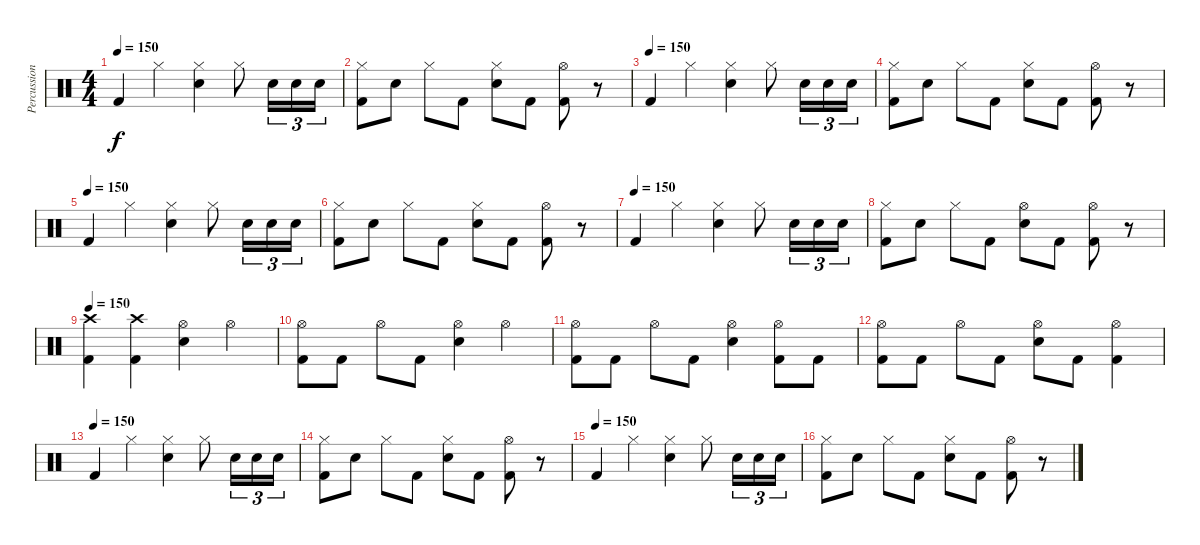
\track ("Percussion" "Percussion") {instrument percussion}
\staff {score}
\articulation defaults
\ts (4 4)
\tempo 150
\clef neutral
\ks c "Kick (hit) 2".4{dy f} "Hi-Hat (closed)".4
("Hi-Hat (closed)" "Electric Snare (hit)").4 "Hi-Hat (closed)".8 "Electric Snare (hit)".16{tu (3 2)} "Electric Snare (hit)".16{tu (3 2)} "Electric Snare (hit)".16{tu (3 2)} |
("Hi-Hat (closed)" "Kick (hit) 2").8 "Electric Snare (hit)".8 "Hi-Hat (closed)".8 "Kick (hit) 2".8 ("Hi-Hat (closed)" "Electric Snare (hit)").8 "Kick (hit) 2".8 ("Hi-Hat (open)" "Kick (hit) 2").8 r.8 |
\tempo (150)
"Kick (hit) 2".4 "Hi-Hat (closed)".4 ("Hi-Hat (closed)" "Electric Snare (hit)").4 "Hi-Hat (closed)".8 "Electric Snare (hit)".16{tu (3 2)} "Electric Snare (hit)".16{tu (3 2)} "Electric Snare (hit)".16{tu (3 2)} |
("Hi-Hat (closed)" "Kick (hit) 2").8 "Electric Snare (hit)".8 "Hi-Hat (closed)".8 "Kick (hit) 2".8 ("Hi-Hat (closed)" "Electric Snare (hit)").8 "Kick (hit) 2".8 ("Hi-Hat (open)" "Kick (hit) 2").8 r.8 |
\tempo (150)
"Kick (hit) 2".4 "Hi-Hat (closed)".4 ("Hi-Hat (closed)" "Electric Snare (hit)").4 "Hi-Hat (closed)".8 "Electric Snare (hit)".16{tu (3 2)} "Electric Snare (hit)".16{tu (3 2)} "Electric Snare (hit)".16{tu (3 2)} |
("Hi-Hat (closed)" "Kick (hit) 2").8 "Electric Snare (hit)".8 "Hi-Hat (closed)".8 "Kick (hit) 2".8 ("Hi-Hat (closed)" "Electric Snare (hit)").8 "Kick (hit) 2".8 ("Hi-Hat (open)" "Kick (hit) 2").8 r.8 |
\tempo (150)
"Kick (hit) 2".4 "Hi-Hat (closed)".4 ("Hi-Hat (closed)" "Electric Snare (hit)").4 "Hi-Hat (closed)".8 "Electric Snare (hit)".16{tu (3 2)} "Electric Snare (hit)".16{tu (3 2)} "Electric Snare (hit)".16{tu (3 2)} |
("Hi-Hat (closed)" "Kick (hit) 2").8 "Electric Snare (hit)".8 "Hi-Hat (closed)".8 "Kick (hit) 2".8 ("Hi-Hat (open)" "Electric Snare (hit)").8 "Kick (hit) 2".8 ("Hi-Hat (open)" "Kick (hit) 2").8 r.8 |
\tempo 150
("Crash high (hit)" "Kick (hit) 2").4 ("Crash high (hit)" "Kick (hit) 2").4 ("Hi-Hat (open)" "Electric Snare (hit)").4 "Hi-Hat (open)".4 |
("Hi-Hat (open)" "Kick (hit) 2").8 "Kick (hit) 2".8 "Hi-Hat (open)".8 "Kick (hit) 2".8 ("Hi-Hat (open)" "Electric Snare (hit)").4 "Hi-Hat (open)".4 |
("Hi-Hat (open)" "Kick (hit) 2").8 "Kick (hit) 2".8 "Hi-Hat (open)".8 "Kick (hit) 2".8 ("Hi-Hat (open)" "Electric Snare (hit)").4 ("Hi-Hat (open)" "Kick (hit) 2").8 "Kick (hit) 2".8 |
("Hi-Hat (open)" "Kick (hit) 2").8 "Kick (hit) 2".8 "Hi-Hat (open)".8 "Kick (hit) 2".8 ("Hi-Hat (open)" "Electric Snare (hit)").8 "Kick (hit) 2".8 ("Hi-Hat (open)" "Kick (hit) 2").4 |
\tempo (150)
"Kick (hit) 2".4 "Hi-Hat (closed)".4 ("Hi-Hat (closed)" "Electric Snare (hit)").4 "Hi-Hat (closed)".8 "Electric Snare (hit)".16{tu (3 2)} "Electric Snare (hit)".16{tu (3 2)} "Electric Snare (hit)".16{tu (3 2)} |
("Hi-Hat (closed)" "Kick (hit) 2").8 "Electric Snare (hit)".8 "Hi-Hat (closed)".8 "Kick (hit) 2".8 ("Hi-Hat (closed)" "Electric Snare (hit)").8 "Kick (hit) 2".8 ("Hi-Hat (open)" "Kick (hit) 2").8 r.8 |
\tempo (150)
"Kick (hit) 2".4 "Hi-Hat (closed)".4 ("Hi-Hat (closed)" "Electric Snare (hit)").4 "Hi-Hat (closed)".8 "Electric Snare (hit)".16{tu (3 2)} "Electric Snare (hit)".16{tu (3 2)} "Electric Snare (hit)".16{tu (3 2)} |
("Hi-Hat (closed)" "Kick (hit) 2").8 "Electric Snare (hit)".8 "Hi-Hat (closed)".8 "Kick (hit) 2".8 ("Hi-Hat (closed)" "Electric Snare (hit)").8 "Kick (hit) 2".8 ("Hi-Hat (open)" "Kick (hit) 2").8 r.8
